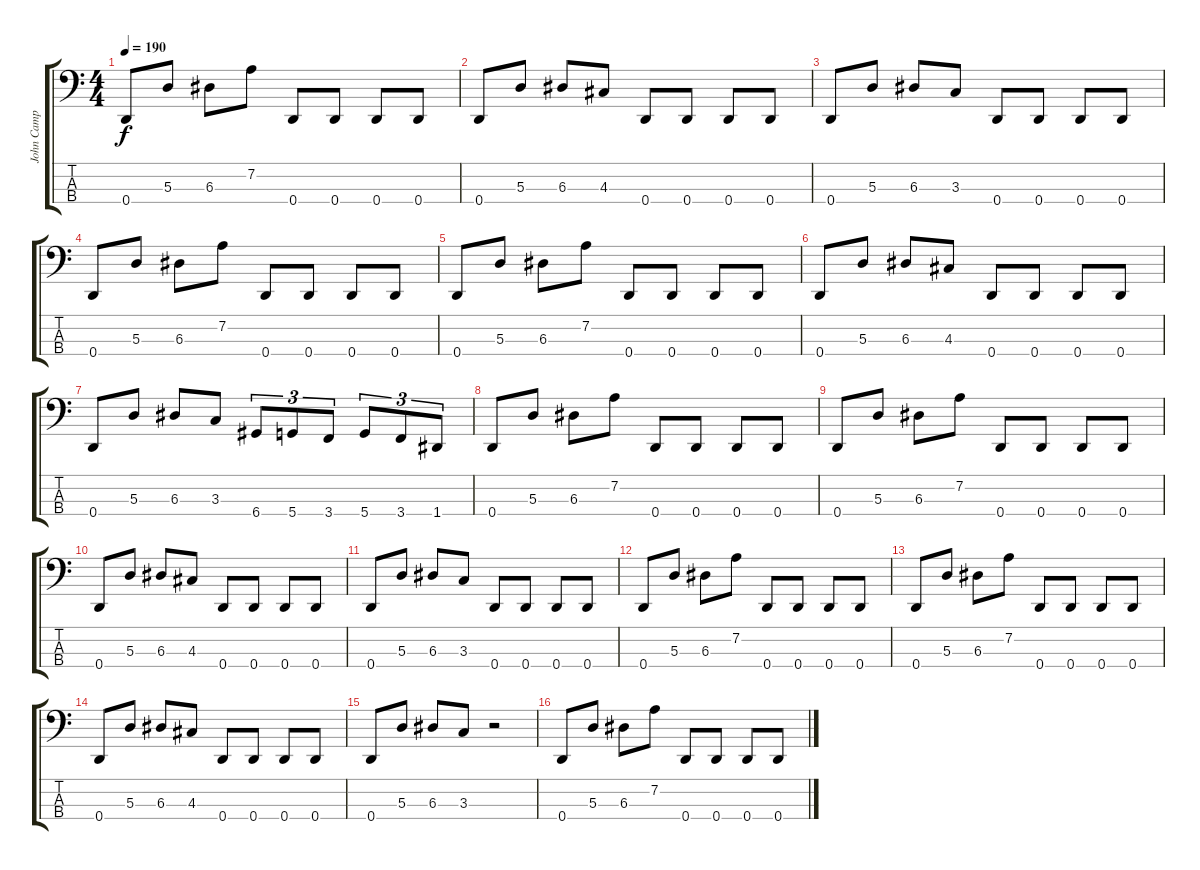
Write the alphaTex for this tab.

\track ("John Camp bell" "John Camp ") {instrument electricbasspick}
\staff {score tabs}
\tuning (G2 D2 A1 D1) {hide}
\ts (4 4)
\tempo 190
\clef f4
\ks c
0.4.8{dy f} 5.3.8 6.3.8 7.2.8 0.4.8 0.4.8 0.4.8 0.4.8 |
0.4.8 5.3.8 6.3.8 4.3.8 0.4.8 0.4.8 0.4.8 0.4.8 |
0.4.8 5.3.8 6.3.8 3.3.8 0.4.8 0.4.8 0.4.8 0.4.8 |
0.4.8 5.3.8 6.3.8 7.2.8 0.4.8 0.4.8 0.4.8 0.4.8 |
0.4.8 5.3.8 6.3.8 7.2.8{txt ""} 0.4.8 0.4.8 0.4.8 0.4.8 |
0.4.8 5.3.8 6.3.8 4.3.8 0.4.8 0.4.8 0.4.8 0.4.8 |
0.4.8 5.3.8 6.3.8 3.3.8 6.4.8{tu (3 2)} 5.4.8{tu (3 2)} 3.4.8{tu (3 2)} 5.4.8{tu (3 2)} 3.4.8{tu (3 2)} 1.4.8{tu (3 2)} |
0.4.8 5.3.8 6.3.8 7.2.8 0.4.8 0.4.8 0.4.8 0.4.8 |
0.4.8 5.3.8 6.3.8 7.2.8 0.4.8 0.4.8 0.4.8 0.4.8 |
0.4.8 5.3.8 6.3.8 4.3.8 0.4.8 0.4.8 0.4.8 0.4.8 |
0.4.8 5.3.8 6.3.8 3.3.8 0.4.8 0.4.8 0.4.8 0.4.8 |
0.4.8 5.3.8 6.3.8 7.2.8 0.4.8 0.4.8 0.4.8 0.4.8 |
0.4.8 5.3.8 6.3.8 7.2.8 0.4.8 0.4.8 0.4.8 0.4.8 |
0.4.8 5.3.8 6.3.8 4.3.8 0.4.8 0.4.8 0.4.8 0.4.8 |
0.4.8 5.3.8 6.3.8 3.3.8 r.2 |
0.4.8 5.3.8 6.3.8 7.2.8 0.4.8 0.4.8 0.4.8 0.4.8
